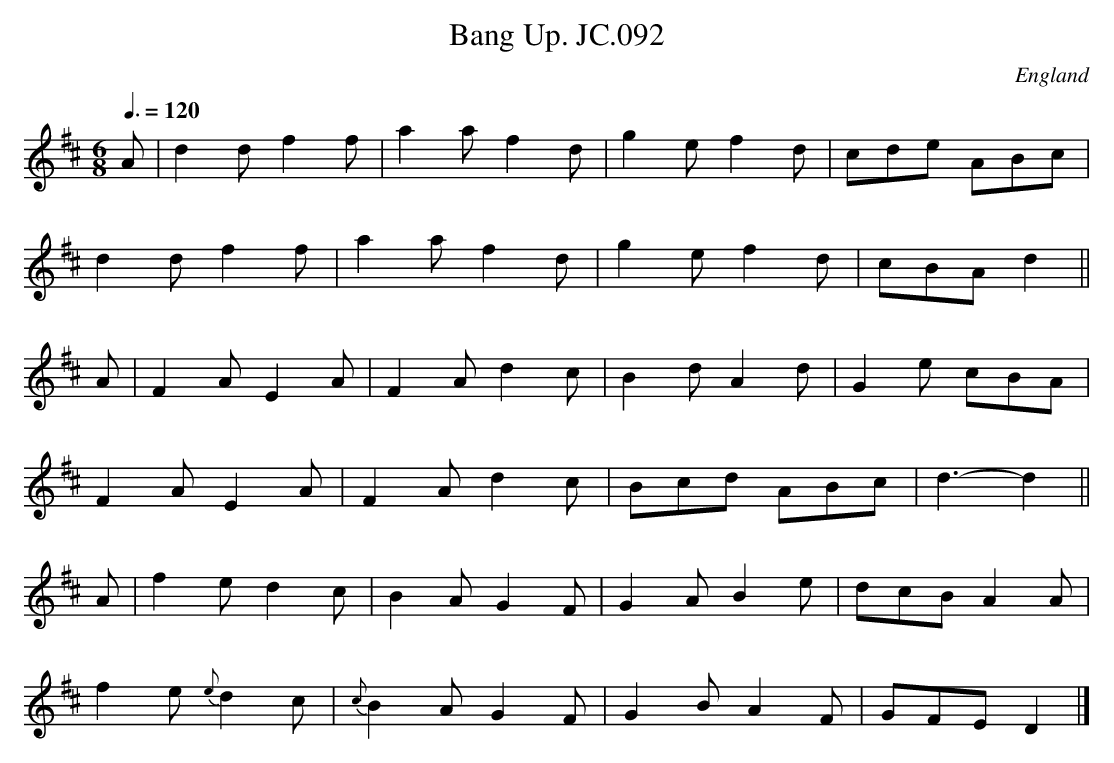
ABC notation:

X:1
T:Bang Up. JC.092
O:England
M:6/8
L:1/8
Q:3/8=120
K:D major
A|\
d2df2f|a2af2d|g2ef2d|cde ABc|!
d2df2f|a2af2d|g2ef2d|cBAd2||!
A|F2AE2A|F2Ad2c|B2dA2d|G2e cBA|!
F2AE2A|F2Ad2c|Bcd ABc|d3-d2||!
A|f2ed2c|B2AG2F|G2AB2e|dcBA2A|!
f2e{e}d2c|{c}B2AG2F|G2BA2F|GFED2|]
